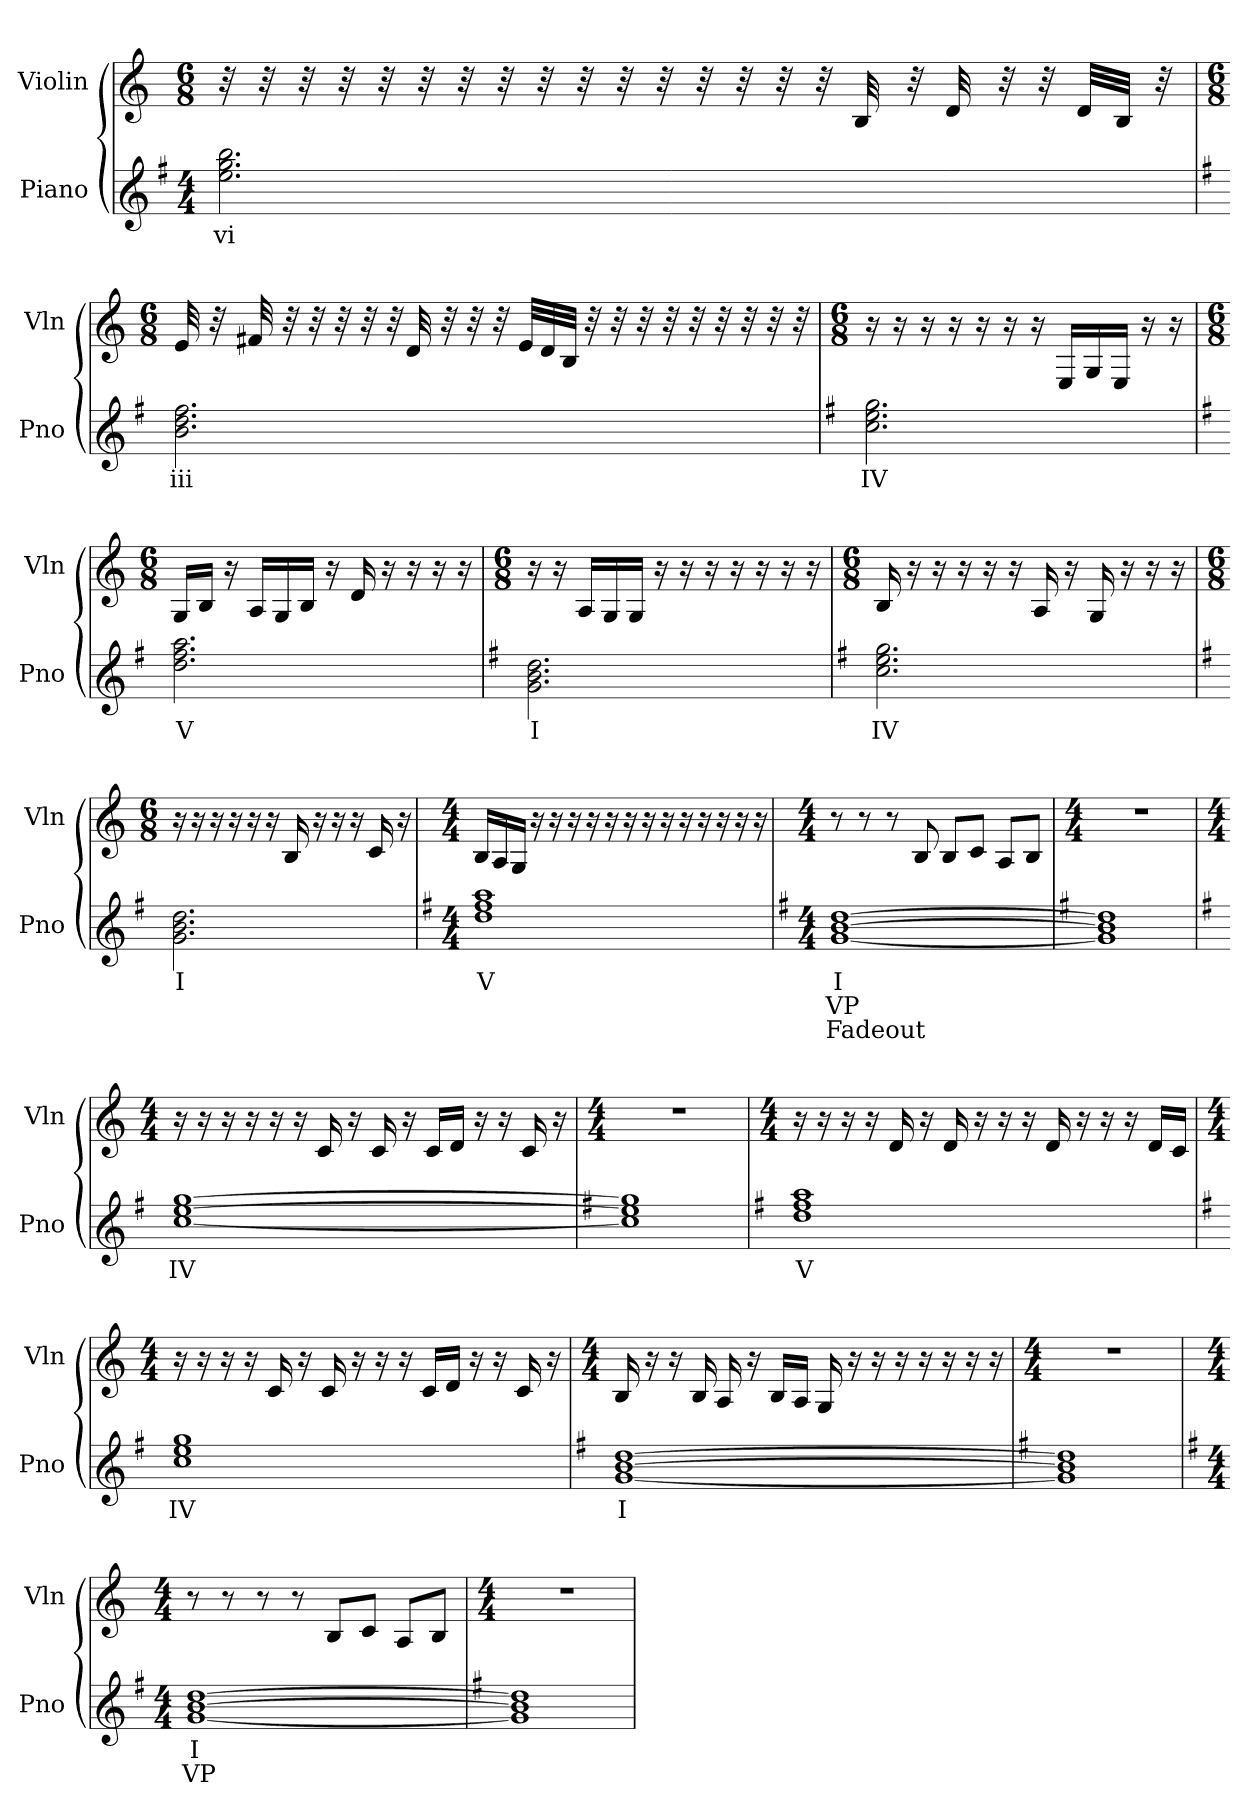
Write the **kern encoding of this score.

**kern	**text	**text	**text	**kern
*part2	*part2	*part2	*part2	*part1
*staff2	*staff2	*staff2	*staff2	*staff1
*I"Piano	*	*	*	*I"Violin
*I'Pno	*	*	*	*I'Vln
*k[f#]	*	*	*	*
*G:	*	*	*	*
*M4/4	*	*	*	*M6/8
=	=	=	=	=
2.ee 2.gg 2.bb	vi	.	.	32r
.	.	.	.	32r
.	.	.	.	32r
.	.	.	.	32r
.	.	.	.	32r
.	.	.	.	32r
.	.	.	.	32r
.	.	.	.	32r
.	.	.	.	32r
.	.	.	.	32r
.	.	.	.	32r
.	.	.	.	32r
.	.	.	.	32r
.	.	.	.	32r
.	.	.	.	32r
.	.	.	.	32r
.	.	.	.	32B
.	.	.	.	32r
.	.	.	.	32d
.	.	.	.	32r
.	.	.	.	32r
.	.	.	.	32dLLL
.	.	.	.	32BJJJ
.	.	.	.	32r
=	=	=	=	=
*k[f#]	*	*	*	*
*G:	*	*	*	*
*	*	*	*	*M6/8
2.b 2.dd 2.ff#	iii	.	.	32e
.	.	.	.	32r
.	.	.	.	32f#X
.	.	.	.	32r
.	.	.	.	32r
.	.	.	.	32r
.	.	.	.	32r
.	.	.	.	32r
.	.	.	.	32d
.	.	.	.	32r
.	.	.	.	32r
.	.	.	.	32r
.	.	.	.	32eLLL
.	.	.	.	32d
.	.	.	.	32BJJJ
.	.	.	.	32r
.	.	.	.	32r
.	.	.	.	32r
.	.	.	.	32r
.	.	.	.	32r
.	.	.	.	32r
.	.	.	.	32r
.	.	.	.	32r
.	.	.	.	32r
=	=	=	=	=
*k[f#]	*	*	*	*
*G:	*	*	*	*
*	*	*	*	*M6/8
2.cc 2.ee 2.gg	IV	.	.	16r
.	.	.	.	16r
.	.	.	.	16r
.	.	.	.	16r
.	.	.	.	16r
.	.	.	.	16r
.	.	.	.	16r
.	.	.	.	16ELL
.	.	.	.	16G
.	.	.	.	16EJJ
.	.	.	.	16r
.	.	.	.	16r
=	=	=	=	=
*k[f#]	*	*	*	*
*G:	*	*	*	*
*	*	*	*	*M6/8
2.dd 2.ff# 2.aa	V	.	.	16GLL
.	.	.	.	16BJJ
.	.	.	.	16r
.	.	.	.	16ALL
.	.	.	.	16G
.	.	.	.	16BJJ
.	.	.	.	16r
.	.	.	.	16d
.	.	.	.	16r
.	.	.	.	16r
.	.	.	.	16r
.	.	.	.	16r
=	=	=	=	=
*k[f#]	*	*	*	*
*G:	*	*	*	*
*	*	*	*	*M6/8
2.g 2.b 2.dd	I	.	.	16r
.	.	.	.	16r
.	.	.	.	16ALL
.	.	.	.	16G
.	.	.	.	16GJJ
.	.	.	.	16r
.	.	.	.	16r
.	.	.	.	16r
.	.	.	.	16r
.	.	.	.	16r
.	.	.	.	16r
.	.	.	.	16r
=	=	=	=	=
*k[f#]	*	*	*	*
*G:	*	*	*	*
*	*	*	*	*M6/8
2.cc 2.ee 2.gg	IV	.	.	16B
.	.	.	.	16r
.	.	.	.	16r
.	.	.	.	16r
.	.	.	.	16r
.	.	.	.	16r
.	.	.	.	16A
.	.	.	.	16r
.	.	.	.	16G
.	.	.	.	16r
.	.	.	.	16r
.	.	.	.	16r
=	=	=	=	=
*k[f#]	*	*	*	*
*G:	*	*	*	*
*	*	*	*	*M6/8
2.g 2.b 2.dd	I	.	.	16r
.	.	.	.	16r
.	.	.	.	16r
.	.	.	.	16r
.	.	.	.	16r
.	.	.	.	16r
.	.	.	.	16B
.	.	.	.	16r
.	.	.	.	16r
.	.	.	.	16r
.	.	.	.	16c
.	.	.	.	16r
=	=	=	=	=
*k[f#]	*	*	*	*
*G:	*	*	*	*
*M4/4	*	*	*	*M4/4
1dd 1ff# 1aa	V	.	.	16BLL
.	.	.	.	16A
.	.	.	.	16GJJ
.	.	.	.	16r
.	.	.	.	16r
.	.	.	.	16r
.	.	.	.	16r
.	.	.	.	16r
.	.	.	.	16r
.	.	.	.	16r
.	.	.	.	16r
.	.	.	.	16r
.	.	.	.	16r
.	.	.	.	16r
.	.	.	.	16r
.	.	.	.	16r
=	=	=	=	=
*k[f#]	*	*	*	*
*G:	*	*	*	*
*M4/4	*	*	*	*M4/4
[1g [1b [1dd	I	VP	Fadeout	8r
.	.	.	.	8r
.	.	.	.	8r
.	.	.	.	8B
.	.	.	.	8BL
.	.	.	.	8cJ
.	.	.	.	8AL
.	.	.	.	8BJ
=	=	=	=	=
*k[f#]	*	*	*	*
*G:	*	*	*	*
*	*	*	*	*M4/4
1g] 1b] 1dd]	.	.	.	1r
=	=	=	=	=
*k[f#]	*	*	*	*
*G:	*	*	*	*
*	*	*	*	*M4/4
[1cc [1ee [1gg	IV	.	.	16r
.	.	.	.	16r
.	.	.	.	16r
.	.	.	.	16r
.	.	.	.	16r
.	.	.	.	16r
.	.	.	.	16c
.	.	.	.	16r
.	.	.	.	16c
.	.	.	.	16r
.	.	.	.	16cLL
.	.	.	.	16dJJ
.	.	.	.	16r
.	.	.	.	16r
.	.	.	.	16c
.	.	.	.	16r
=	=	=	=	=
*k[f#]	*	*	*	*
*G:	*	*	*	*
*	*	*	*	*M4/4
1cc] 1ee] 1gg]	.	.	.	1r
=	=	=	=	=
*k[f#]	*	*	*	*
*G:	*	*	*	*
*	*	*	*	*M4/4
1dd 1ff# 1aa	V	.	.	16r
.	.	.	.	16r
.	.	.	.	16r
.	.	.	.	16r
.	.	.	.	16d
.	.	.	.	16r
.	.	.	.	16d
.	.	.	.	16r
.	.	.	.	16r
.	.	.	.	16r
.	.	.	.	16d
.	.	.	.	16r
.	.	.	.	16r
.	.	.	.	16r
.	.	.	.	16dLL
.	.	.	.	16cJJ
=	=	=	=	=
*k[f#]	*	*	*	*
*G:	*	*	*	*
*	*	*	*	*M4/4
1cc 1ee 1gg	IV	.	.	16r
.	.	.	.	16r
.	.	.	.	16r
.	.	.	.	16r
.	.	.	.	16c
.	.	.	.	16r
.	.	.	.	16c
.	.	.	.	16r
.	.	.	.	16r
.	.	.	.	16r
.	.	.	.	16cLL
.	.	.	.	16dJJ
.	.	.	.	16r
.	.	.	.	16r
.	.	.	.	16c
.	.	.	.	16r
=	=	=	=	=
*k[f#]	*	*	*	*
*G:	*	*	*	*
*	*	*	*	*M4/4
[1g [1b [1dd	I	.	.	16B
.	.	.	.	16r
.	.	.	.	16r
.	.	.	.	16B
.	.	.	.	16A
.	.	.	.	16r
.	.	.	.	16BLL
.	.	.	.	16AJJ
.	.	.	.	16G
.	.	.	.	16r
.	.	.	.	16r
.	.	.	.	16r
.	.	.	.	16r
.	.	.	.	16r
.	.	.	.	16r
.	.	.	.	16r
=	=	=	=	=
*k[f#]	*	*	*	*
*G:	*	*	*	*
*	*	*	*	*M4/4
1g] 1b] 1dd]	.	.	.	1r
=	=	=	=	=
*k[f#]	*	*	*	*
*G:	*	*	*	*
*M4/4	*	*	*	*M4/4
[1g [1b [1dd	I	VP	.	8r
.	.	.	.	8r
.	.	.	.	8r
.	.	.	.	8r
.	.	.	.	8BL
.	.	.	.	8cJ
.	.	.	.	8AL
.	.	.	.	8BJ
=	=	=	=	=
*k[f#]	*	*	*	*
*G:	*	*	*	*
*	*	*	*	*M4/4
1g] 1b] 1dd]	.	.	.	1r
=	=	=	=	=
*-	*-	*-	*-	*-
